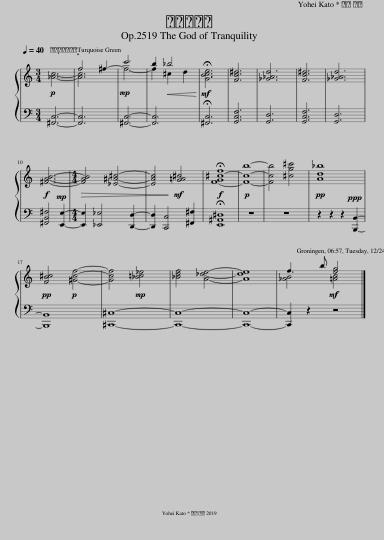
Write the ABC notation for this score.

X:1
%%score { ( 1 3 ) | 2 }
L:1/8
Q:1/4=40
M:3/4
I:linebreak $
K:C
V:1 treble
V:3 treble
V:2 bass
V:1
!p! [_Ac]6- | [Ac]6 |!mp! f6- | f2!<(! ^c2 d2!<)! |!mf! !fermata![GBce]6 | %5
 [FB^d]6 | [_G_Ad]6 | [FB^d]6 | [_G_Ad]6 |$!f! [^FAB]6- | %10
[M:4/4]!>(! [FAB]4 [_E^A^c]4-!>)! | [EAc]4!mf! [G=A^c]4 |!f! !fermata![F-G^c-f]8 |!p! [Fcb]8- | [Fcb]4 [^cg^c']4 | %15
!pp! [Ad_b]8 |$!pp! [FB^c]4!p! [^Gcf]4- | [Gcf]4!mp! [_B=c_e]4 | [_Bdf]4 [A_de]4- | [Ade]8 | %20
 [_AB]4!mf! [=Ac]4 |] %21
V:2
 [^F,,C,]6- | [F,,C,]6 | [^F,,C,]6- | [F,,C,]6 | !fermata![^F,,C,]6 | %5
 [G,,C,F,]6 | [G,,D,]6 | [G,,C,F,]6 | [G,,D,]6 |$ [^F,,B,,^F,]4!mp! [E,,E,]2- | %10
[M:4/4] [E,,E,]2 [_E,,_E,]4 [D,,D,]2- | [D,,D,]2 [C,,C,]4 [^F,,^F,]2 | !fermata![E,,^A,,^D,]8 | z8 | z8 | %15
 z2 z2 z2!ppp! [B,,,B,,]2- |$ [B,,,B,,]8 | [^C,,^C,]8- | [C,,C,]8- | [C,,C,]8- | %20
 [C,,C,]2 z2 z4 |] %21
V:3
 x6 | f4 ^f2- | c'6 | b2 _b4 | x6 | %5
 x6 | x6 | x6 | x6 |$ x6 | %10
[M:4/4] x8 | x8 | x8 | x8 | x8 | %15
 x8 |$ x8 | x8 | x8 | x8 | %20
 f3 b [eg]4 |] %21
